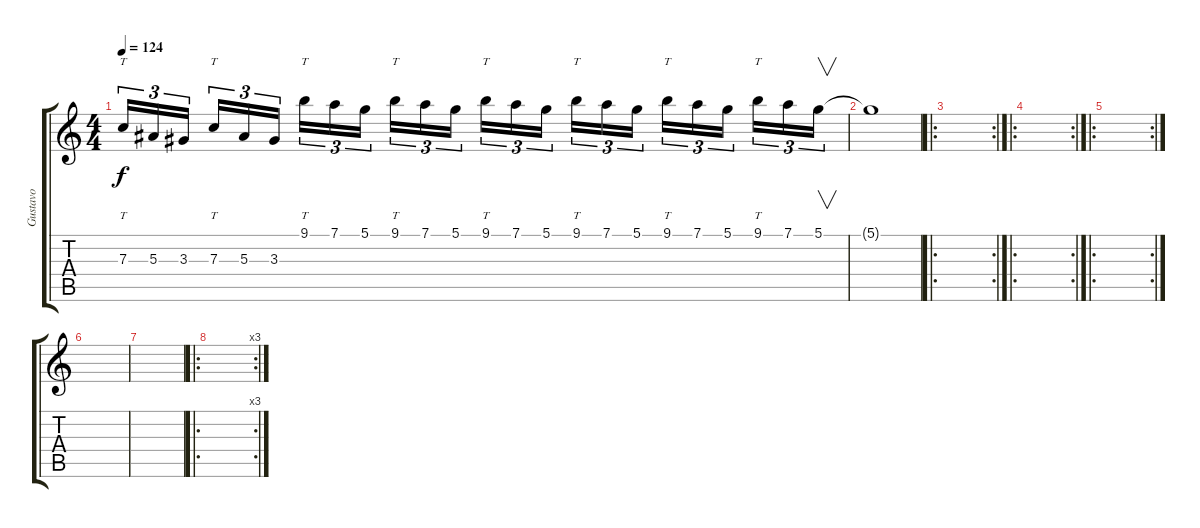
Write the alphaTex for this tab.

\track ("Gustavo" "Gustavo") {instrument distortionguitar}
\staff {score tabs}
\tuning (D4 A3 F3 C3 G2 C2) {hide}
\ts (4 4)
\tempo 124
\clef g2
\ks c
7.3.16{tt tu (3 2) dy f} 5.3.16{tu (3 2)} 3.3.16{tu (3 2)} 7.3.16{tt tu (3 2)} 5.3.16{tu (3 2)} 3.3.16{tu (3 2)} 9.1.16{tt tu (3 2)} 7.1.16{tu (3 2)} 5.1.16{tu (3 2)} 9.1.16{tt tu (3 2)} 7.1.16{tu (3 2)} 5.1.16{tu (3 2)} 9.1.16{tt tu (3 2)} 7.1.16{tu (3 2)} 5.1.16{tu (3 2)} 9.1.16{tt tu (3 2)} 7.1.16{tu (3 2)} 5.1.16{tu (3 2)} 9.1.16{tt tu (3 2)} 7.1.16{tu (3 2)} 5.1.16{tu (3 2)} 9.1.16{tt tu (3 2)} 7.1.16{tu (3 2)} 5.1.16{v tu (3 2)} |
5.1{t}.1 |
\ro
\rc 2
|
\ro
\rc 2
|
\ro
\rc 2
|
|
|
\ro
\rc 3
